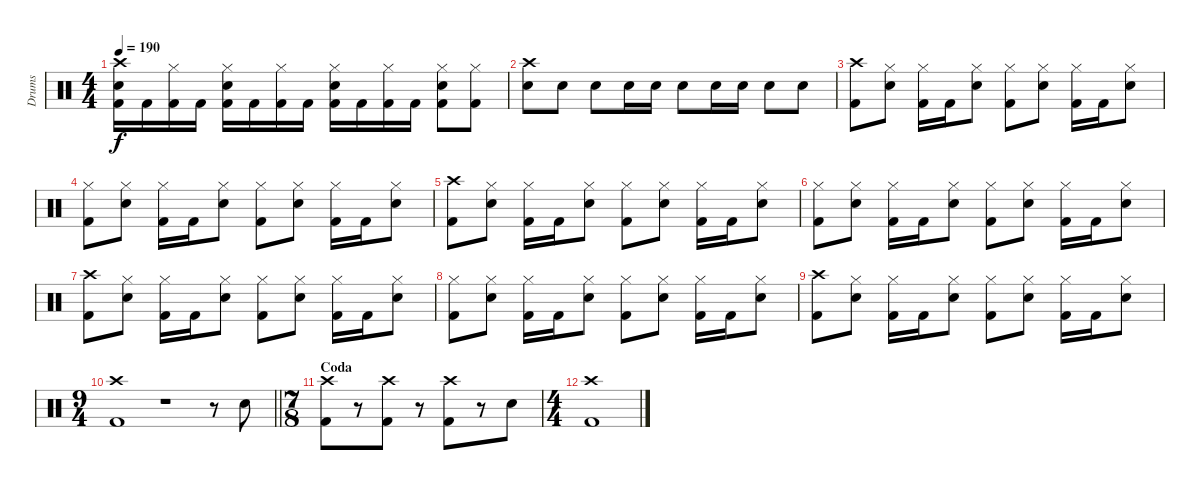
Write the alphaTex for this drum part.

\track ("Drums" "Drums") {instrument percussion}
\staff {score}
\articulation defaults
\ts (4 4)
\tempo 190
\clef neutral
\ks c
("Crash high (hit)" "Snare (hit) 2" "Kick (hit) 2").16{dy f} "Kick (hit) 2".16 ("Hi-Hat (closed)" "Kick (hit) 2").16 "Kick (hit) 2".16 ("Hi-Hat (closed)" "Snare (hit) 2" "Kick (hit) 2").16 "Kick (hit) 2".16 ("Hi-Hat (closed)" "Kick (hit) 2").16 "Kick (hit) 2".16 ("Hi-Hat (closed)" "Snare (hit) 2" "Kick (hit) 2").16 "Kick (hit) 2".16 ("Hi-Hat (closed)" "Kick (hit) 2").16 "Kick (hit) 2".16 ("Hi-Hat (closed)" "Snare (hit) 2" "Kick (hit) 2").8 ("Hi-Hat (closed)" "Kick (hit) 2").8 |
("Crash high (hit)" "Snare (hit) 2").8 "Snare (hit) 2".8 "Snare (hit) 2".8 "Snare (hit) 2".16 "Snare (hit) 2".16 "Snare (hit) 2".8 "Snare (hit) 2".16 "Snare (hit) 2".16 "Snare (hit) 2".8 "Snare (hit) 2".8 |
("Crash high (hit)" "Kick (hit) 2").8 ("Hi-Hat (closed)" "Snare (hit) 2").8 ("Hi-Hat (closed)" "Kick (hit) 2").16 "Kick (hit) 2".16 ("Hi-Hat (closed)" "Snare (hit) 2").8 ("Hi-Hat (closed)" "Kick (hit) 2").8 ("Hi-Hat (closed)" "Snare (hit) 2").8 ("Hi-Hat (closed)" "Kick (hit) 2").16 "Kick (hit) 2".16 ("Hi-Hat (closed)" "Snare (hit) 2").8 |
("Hi-Hat (closed)" "Kick (hit) 2").8 ("Hi-Hat (closed)" "Snare (hit) 2").8 ("Hi-Hat (closed)" "Kick (hit) 2").16 "Kick (hit) 2".16 ("Hi-Hat (closed)" "Snare (hit) 2").8 ("Hi-Hat (closed)" "Kick (hit) 2").8 ("Hi-Hat (closed)" "Snare (hit) 2").8 ("Hi-Hat (closed)" "Kick (hit) 2").16 "Kick (hit) 2".16 ("Hi-Hat (closed)" "Snare (hit) 2").8 |
("Crash high (hit)" "Kick (hit) 2").8 ("Hi-Hat (closed)" "Snare (hit) 2").8 ("Hi-Hat (closed)" "Kick (hit) 2").16 "Kick (hit) 2".16 ("Hi-Hat (closed)" "Snare (hit) 2").8 ("Hi-Hat (closed)" "Kick (hit) 2").8 ("Hi-Hat (closed)" "Snare (hit) 2").8 ("Hi-Hat (closed)" "Kick (hit) 2").16 "Kick (hit) 2".16 ("Hi-Hat (closed)" "Snare (hit) 2").8 |
("Hi-Hat (closed)" "Kick (hit) 2").8 ("Hi-Hat (closed)" "Snare (hit) 2").8 ("Hi-Hat (closed)" "Kick (hit) 2").16 "Kick (hit) 2".16 ("Hi-Hat (closed)" "Snare (hit) 2").8 ("Hi-Hat (closed)" "Kick (hit) 2").8 ("Hi-Hat (closed)" "Snare (hit) 2").8 ("Hi-Hat (closed)" "Kick (hit) 2").16 "Kick (hit) 2".16 ("Hi-Hat (closed)" "Snare (hit) 2").8 |
("Crash high (hit)" "Kick (hit) 2").8 ("Hi-Hat (closed)" "Snare (hit) 2").8 ("Hi-Hat (closed)" "Kick (hit) 2").16 "Kick (hit) 2".16 ("Hi-Hat (closed)" "Snare (hit) 2").8 ("Hi-Hat (closed)" "Kick (hit) 2").8 ("Hi-Hat (closed)" "Snare (hit) 2").8 ("Hi-Hat (closed)" "Kick (hit) 2").16 "Kick (hit) 2".16 ("Hi-Hat (closed)" "Snare (hit) 2").8 |
("Hi-Hat (closed)" "Kick (hit) 2").8 ("Hi-Hat (closed)" "Snare (hit) 2").8 ("Hi-Hat (closed)" "Kick (hit) 2").16 "Kick (hit) 2".16 ("Hi-Hat (closed)" "Snare (hit) 2").8 ("Hi-Hat (closed)" "Kick (hit) 2").8 ("Hi-Hat (closed)" "Snare (hit) 2").8 ("Hi-Hat (closed)" "Kick (hit) 2").16 "Kick (hit) 2".16 ("Hi-Hat (closed)" "Snare (hit) 2").8 |
("Crash high (hit)" "Kick (hit) 2").8 ("Hi-Hat (closed)" "Snare (hit) 2").8 ("Hi-Hat (closed)" "Kick (hit) 2").16 "Kick (hit) 2".16 ("Hi-Hat (closed)" "Snare (hit) 2").8 ("Hi-Hat (closed)" "Kick (hit) 2").8 ("Hi-Hat (closed)" "Snare (hit) 2").8 ("Hi-Hat (closed)" "Kick (hit) 2").16 "Kick (hit) 2".16 ("Hi-Hat (closed)" "Snare (hit) 2").8 |
\ts (9 4)
\barLineRight lightlight
("Crash high (hit)" "Kick (hit) 2").1 r.1 r.8 "Snare (hit) 2".8 |
\ts (7 8)
\section ("" "Coda")
("Crash high (hit)" "Kick (hit) 2").8 r.8 ("Crash high (hit)" "Kick (hit) 2").8 r.8 ("Crash high (hit)" "Kick (hit) 2").8 r.8 "Snare (hit) 2".8 |
\ts (4 4)
("Crash high (hit)" "Kick (hit) 2").1
